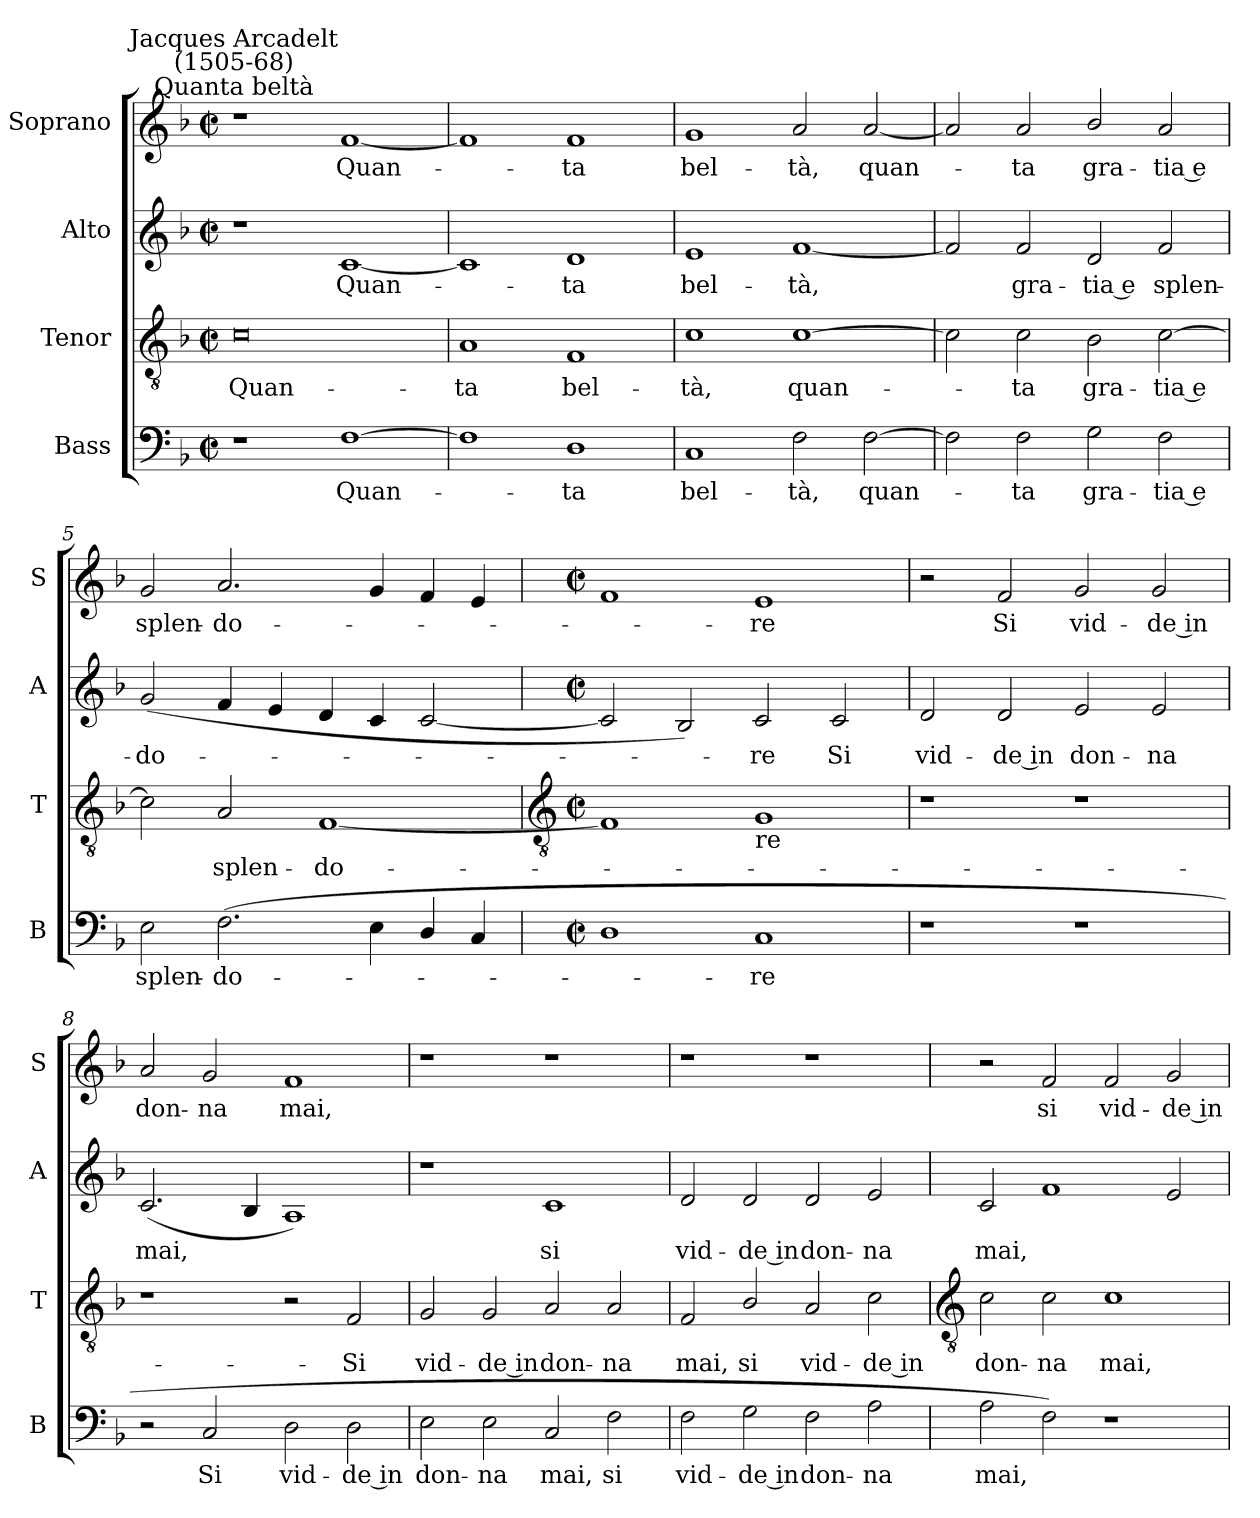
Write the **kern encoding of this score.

**kern	**text	**kern	**text	**kern	**text	**kern	**text
*part4	*part4	*part3	*part3	*part2	*part2	*part1	*part1
*staff4	*staff4	*staff3	*staff3	*staff2	*staff2	*staff1	*staff1
*I"Bass	*	*I"Tenor	*	*I"Alto	*	*I"Soprano	*
*I'B	*	*I'T	*	*I'A	*	*I'S	*
*clefF4	*	*clefGv2	*	*clefG2	*	*clefG2	*
*k[b-]	*	*k[b-]	*	*k[b-]	*	*k[b-]	*
*F:	*	*F:	*	*F:	*	*F:	*
*M4/2	*	*M4/2	*	*M4/2	*	*M4/2	*
*met(c|)	*	*met(c|)	*	*met(c|)	*	*met(c|)	*
=1	=1	=1	=1	=1	=1	=1	=1
!	!	!	!	!	!	!LO:TX:a:cj:t=Quanta beltà	!
!	!	!	!	!	!	!LO:TX:a:cj:t=Jacques Arcadelt\n(1505-68)	!
!	!	!	!LO:LY:b	!	!	!	!
1r	.	0c	Quan-	1r	.	1r	.
!	!LO:LY:b	!	!	!	!LO:LY:b	!	!LO:LY:b
[1F	Quan-	.	.	[1c	Quan-	[1f	Quan-
=2	=2	=2	=2	=2	=2	=2	=2
!	!	!	!LO:LY:b	!	!	!	!
1F]	.	1A	-ta	1c]	.	1f]	.
!	!LO:LY:b	!	!LO:LY:b	!	!LO:LY:b	!	!LO:LY:b
1D	ta	1F	bel-	1d	ta	1f	ta
=3	=3	=3	=3	=3	=3	=3	=3
!	!LO:LY:b	!	!LO:LY:b	!	!LO:LY:b	!	!LO:LY:b
1C	bel-	1c	-tà,	1e	bel-	1g	bel-
!	!LO:LY:b	!	!LO:LY:b	!	!LO:LY:b	!	!LO:LY:b
2F	-tà,	[1c	quan-	[1f	-tà,	2a	-tà,
!	!LO:LY:b	!	!	!	!	!	!LO:LY:b
[2F	quan-	.	.	.	.	[2a	quan-
=4	=4	=4	=4	=4	=4	=4	=4
2F]	.	2c]	.	2f]	.	2a]	.
!	!LO:LY:b	!	!LO:LY:b	!	!LO:LY:b	!	!LO:LY:b
2F	ta	2c	ta	2f	gra-	2a	ta
!	!LO:LY:b	!	!LO:LY:b	!	!LO:LY:b	!	!LO:LY:b
2G	gra-	2B-	gra-	2d	-tia e	2b-/	gra-
!	!LO:LY:b	!	!LO:LY:b	!	!LO:LY:b	!	!LO:LY:b
2F	-tia e	[2c	-tia e	2f	splen-	2a	-tia e
=5	=5	=5	=5	=5	=5	=5	=5
!	!LO:LY:b	!	!	!	!LO:LY:b	!	!LO:LY:b
2E	splen-	2c]	.	(<2g	-do-	2g	splen-
!	!LO:LY:b	!	!LO:LY:b	!	!	!	!LO:LY:b
(>2.F	-do-	2A	splen-	4f	.	2.a	-do-
.	.	.	.	4e	.	.	.
!	!	!	!LO:LY:b	!	!	!	!
.	.	[1F	-do-	4d	.	.	.
4E	.	.	.	4c	.	4g	.
4D/	.	.	.	[2c	.	4f	.
4C	.	.	.	.	.	4e	.
!!LO:LB:g=z
=6	=6	=6	=6	=6	=6	=6	=6
*	*	*clefGv2	*	*	*	*	*
*M4/2	*	*M4/2	*	*M4/2	*	*M4/2	*
*met(c|)	*	*met(c|)	*	*met(c|)	*	*met(c|)	*
1D	.	1F]	.	2c]	.	1f	.
.	.	.	.	2B-)	.	.	.
!	!	!LO:TX:b:t=re	!	!	!	!	!
!	!LO:LY:b	!	!	!	!LO:LY:b	!	!LO:LY:b
1C	re	1G	.	2c	re	1e	re
!	!	!	!	!	!LO:LY:b	!	!
.	.	.	.	2c	Si	.	.
=7	=7	=7	=7	=7	=7	=7	=7
!	!	!	!	!	!LO:LY:b	!	!
1r	.	1r	.	2d	vid-	2r	.
!	!	!	!	!	!LO:LY:b	!	!LO:LY:b
.	.	.	.	2d	-de in	2f	Si
!	!	!	!	!	!LO:LY:b	!	!LO:LY:b
1r	.	1r	.	2e	don-	2g	vid-
!	!	!	!	!	!LO:LY:b	!	!LO:LY:b
.	.	.	.	2e	-na	2g	-de in
=8	=8	=8	=8	=8	=8	=8	=8
!	!	!	!	!	!LO:LY:b	!	!LO:LY:b
2r	.	1r	.	(<2.c	mai,	2a	don-
!	!LO:LY:b	!	!	!	!	!	!LO:LY:b
2C	Si	.	.	.	.	2g	-na
.	.	.	.	4B-	.	.	.
!	!LO:LY:b	!	!	!	!	!	!LO:LY:b
2D	vid-	2r	.	1A)	.	1f	mai,
!	!LO:LY:b	!	!LO:LY:b	!	!	!	!
2D	-de in	2F	Si	.	.	.	.
=9	=9	=9	=9	=9	=9	=9	=9
!	!LO:LY:b	!	!LO:LY:b	!	!	!	!
2E	don-	2G	vid-	1r	.	1r	.
!	!LO:LY:b	!	!LO:LY:b	!	!	!	!
2E	-na	2G	-de in	.	.	.	.
!	!LO:LY:b	!	!LO:LY:b	!	!LO:LY:b	!	!
2C	mai,	2A	don-	1c	si	1r	.
!	!LO:LY:b	!	!LO:LY:b	!	!	!	!
2F	si	2A	-na	.	.	.	.
=10	=10	=10	=10	=10	=10	=10	=10
!	!LO:LY:b	!	!LO:LY:b	!	!LO:LY:b	!	!
2F	vid-	2F	mai,	2d	vid-	1r	.
!	!LO:LY:b	!	!LO:LY:b	!	!LO:LY:b	!	!
2G	-de in	2B-/	si	2d	-de in	.	.
!	!LO:LY:b	!	!LO:LY:b	!	!LO:LY:b	!	!
2F	don-	2A	vid-	2d	don-	1r	.
!	!LO:LY:b	!	!LO:LY:b	!	!LO:LY:b	!	!
2A	-na	2c	-de in	2e	-na	.	.
!!LO:LB:g=z
=11	=11	=11	=11	=11	=11	=11	=11
*	*	*clefGv2	*	*	*	*	*
!	!LO:LY:b	!	!LO:LY:b	!	!LO:LY:b	!	!
2A	mai,	2c	don-	2c	mai,	2r	.
!	!	!	!LO:LY:b	!	!	!	!LO:LY:b
2F)	.	2c	-na	1f	.	2f	si
!	!	!	!LO:LY:b	!	!	!	!LO:LY:b
1r	.	1c	mai,	.	.	2f	vid-
!	!	!	!	!	!	!	!LO:LY:b
.	.	.	.	2e	.	2g	-de in
=	=	=	=	=	=	=	=
*-	*-	*-	*-	*-	*-	*-	*-
